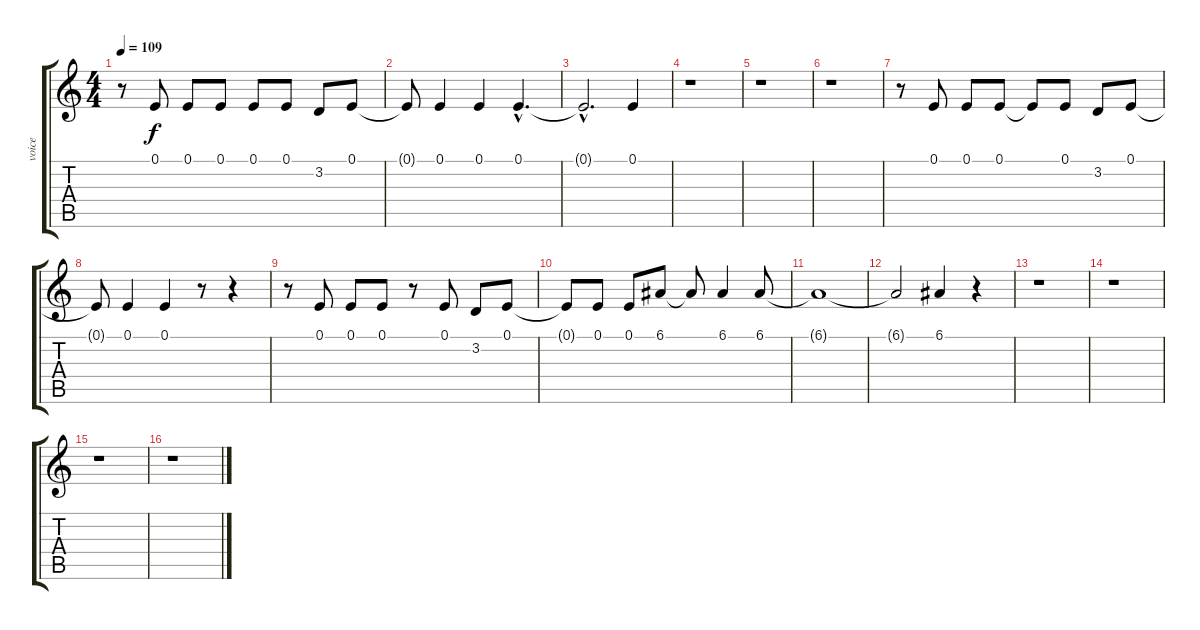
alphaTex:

\track ("voice" "voice") {instrument harmonica}
\staff {score tabs}
\tuning (E4 B3 G3 D3 A2 E2) {hide}
\ts (4 4)
\tempo 109
\clef g2
\ks c
r.8{dy f} 0.1.8 0.1.8 0.1.8 0.1.8 0.1.8 3.2.8 0.1.8 |
0.1{t}.8 0.1.4 0.1.4 0.1{hac}.4{d} |
0.1{hac t}.2{d} 0.1.4 |
r.1 |
r.1 |
r.1 |
r.8 0.1.8 0.1.8 0.1.8 0.1{t}.8 0.1.8 3.2.8 0.1.8 |
0.1{t}.8 0.1.4 0.1.4 r.8 r.4 |
r.8 0.1.8 0.1.8 0.1.8 r.8 0.1.8 3.2.8 0.1.8 |
0.1{t}.8 0.1.8 0.1.8 6.1.8 6.1{t}.8 6.1.4 6.1.8 |
6.1{t}.1 |
6.1{t}.2 6.1.4 r.4 |
r.1 |
r.1 |
r.1 |
r.1
